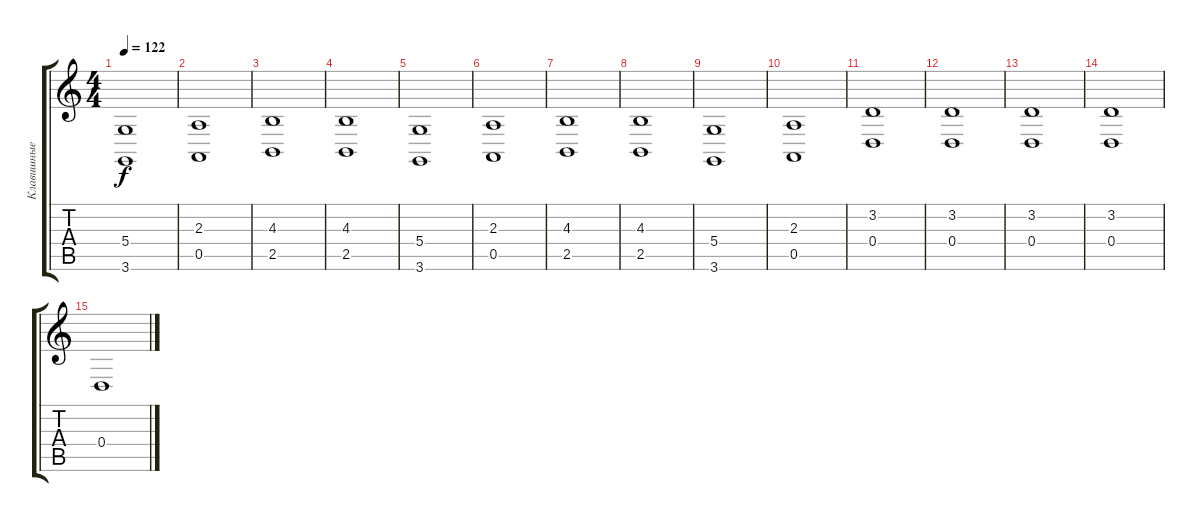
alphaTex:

\track ("Клавишные" "Клавишные") {instrument stringensemble1}
\staff {score tabs}
\tuning (E4 B3 G3 D3 A2 E2) {hide}
\ts (4 4)
\tempo 122
\clef g2
\ks c
(5.4 3.6).1{dy f} |
(2.3 0.5).1 |
(4.3 2.5).1 |
(4.3 2.5).1 |
(5.4 3.6).1 |
(2.3 0.5).1 |
(4.3 2.5).1 |
(4.3 2.5).1 |
(5.4 3.6).1 |
(2.3 0.5).1 |
(3.2 0.4).1 |
(3.2 0.4).1 |
(3.2 0.4).1 |
(3.2 0.4).1 |
0.4.1
